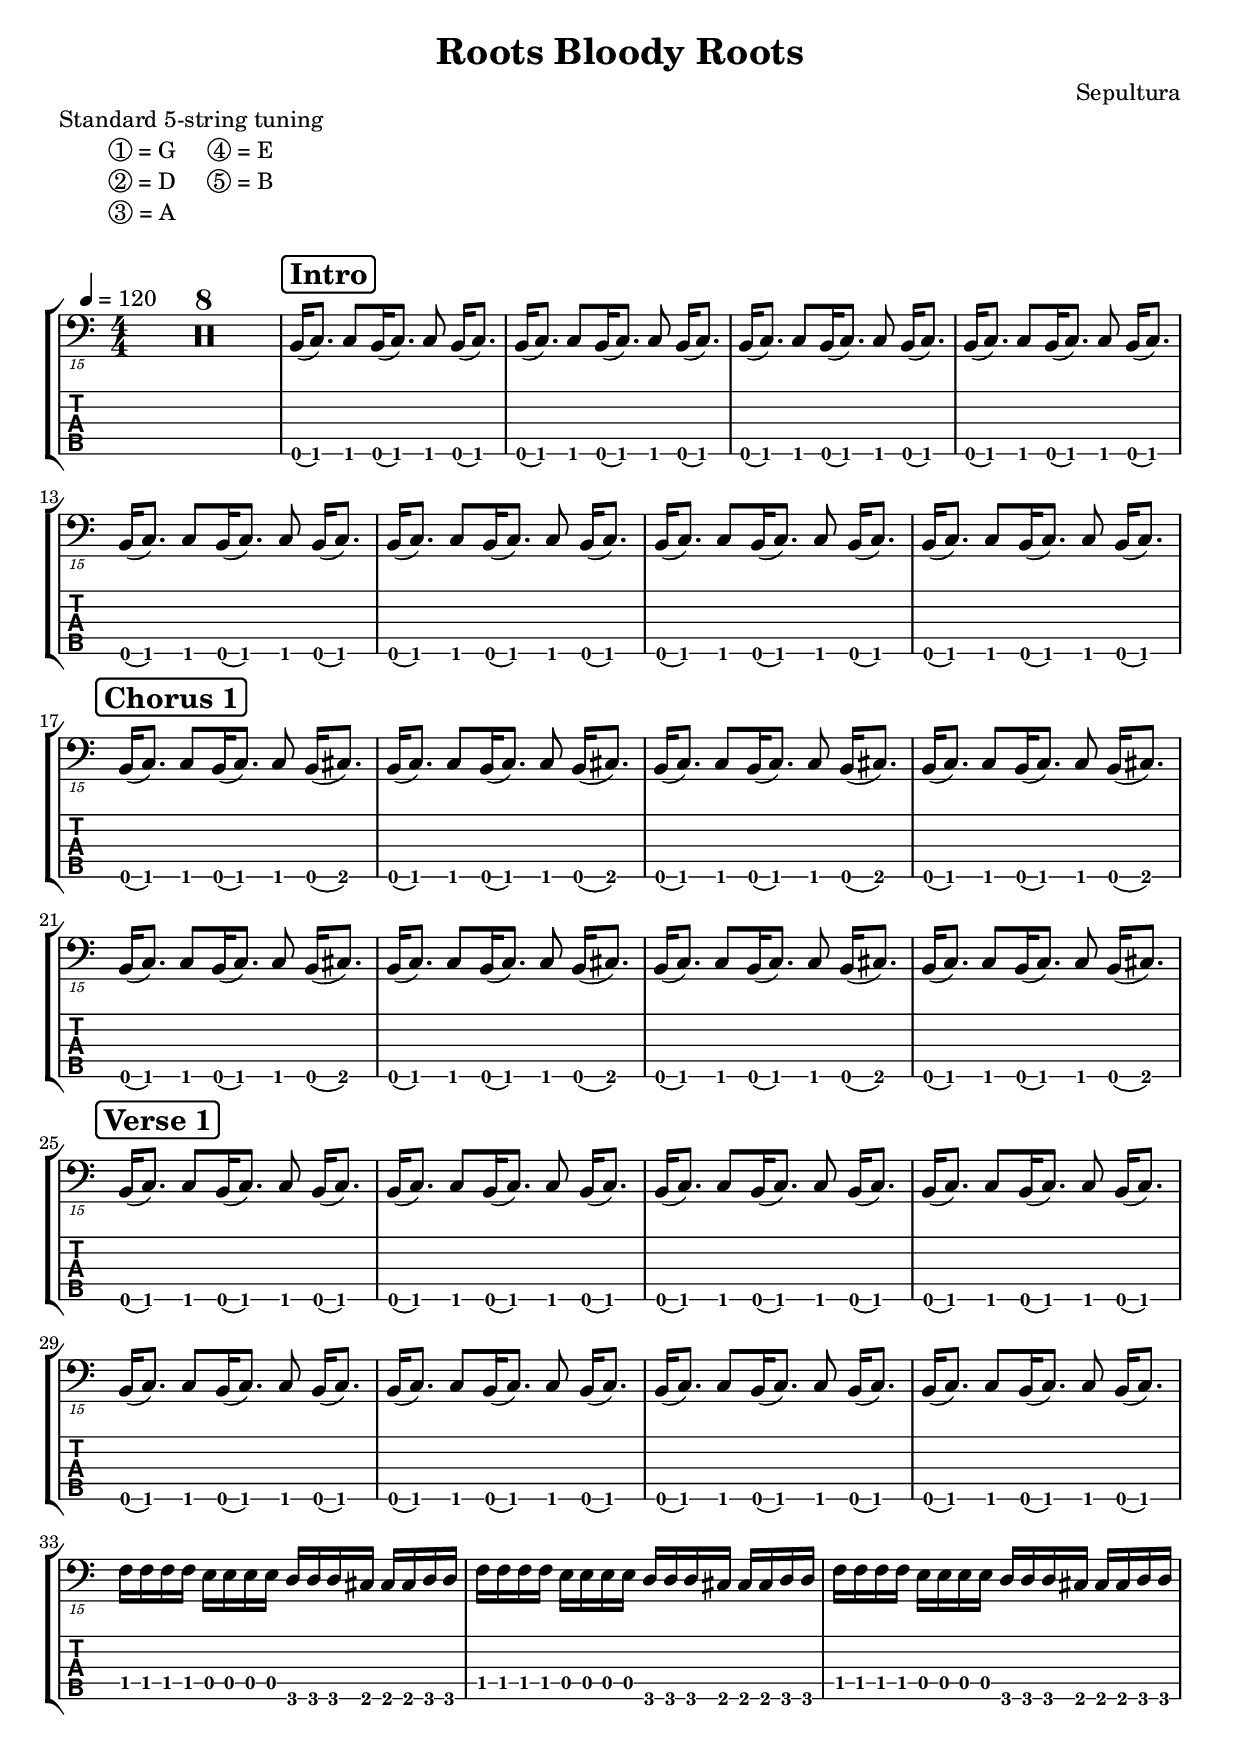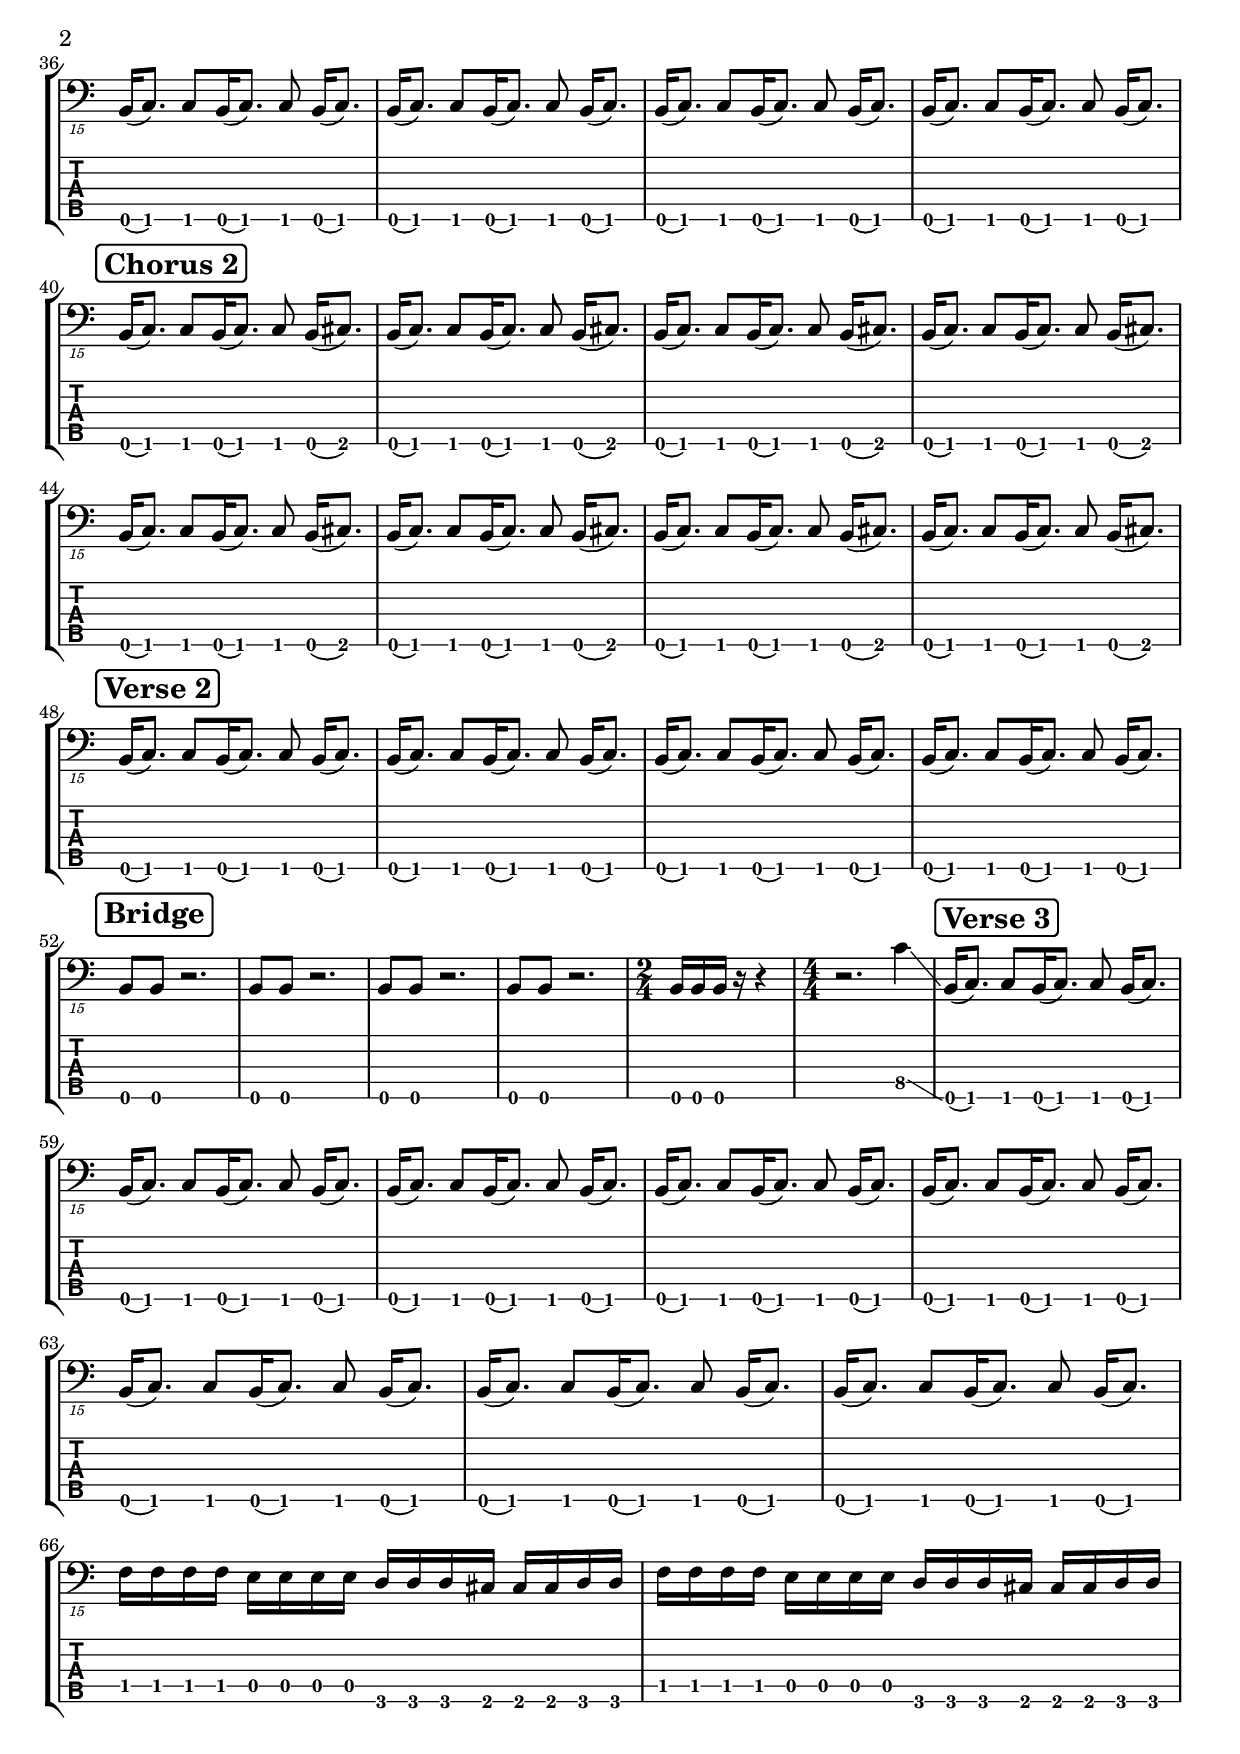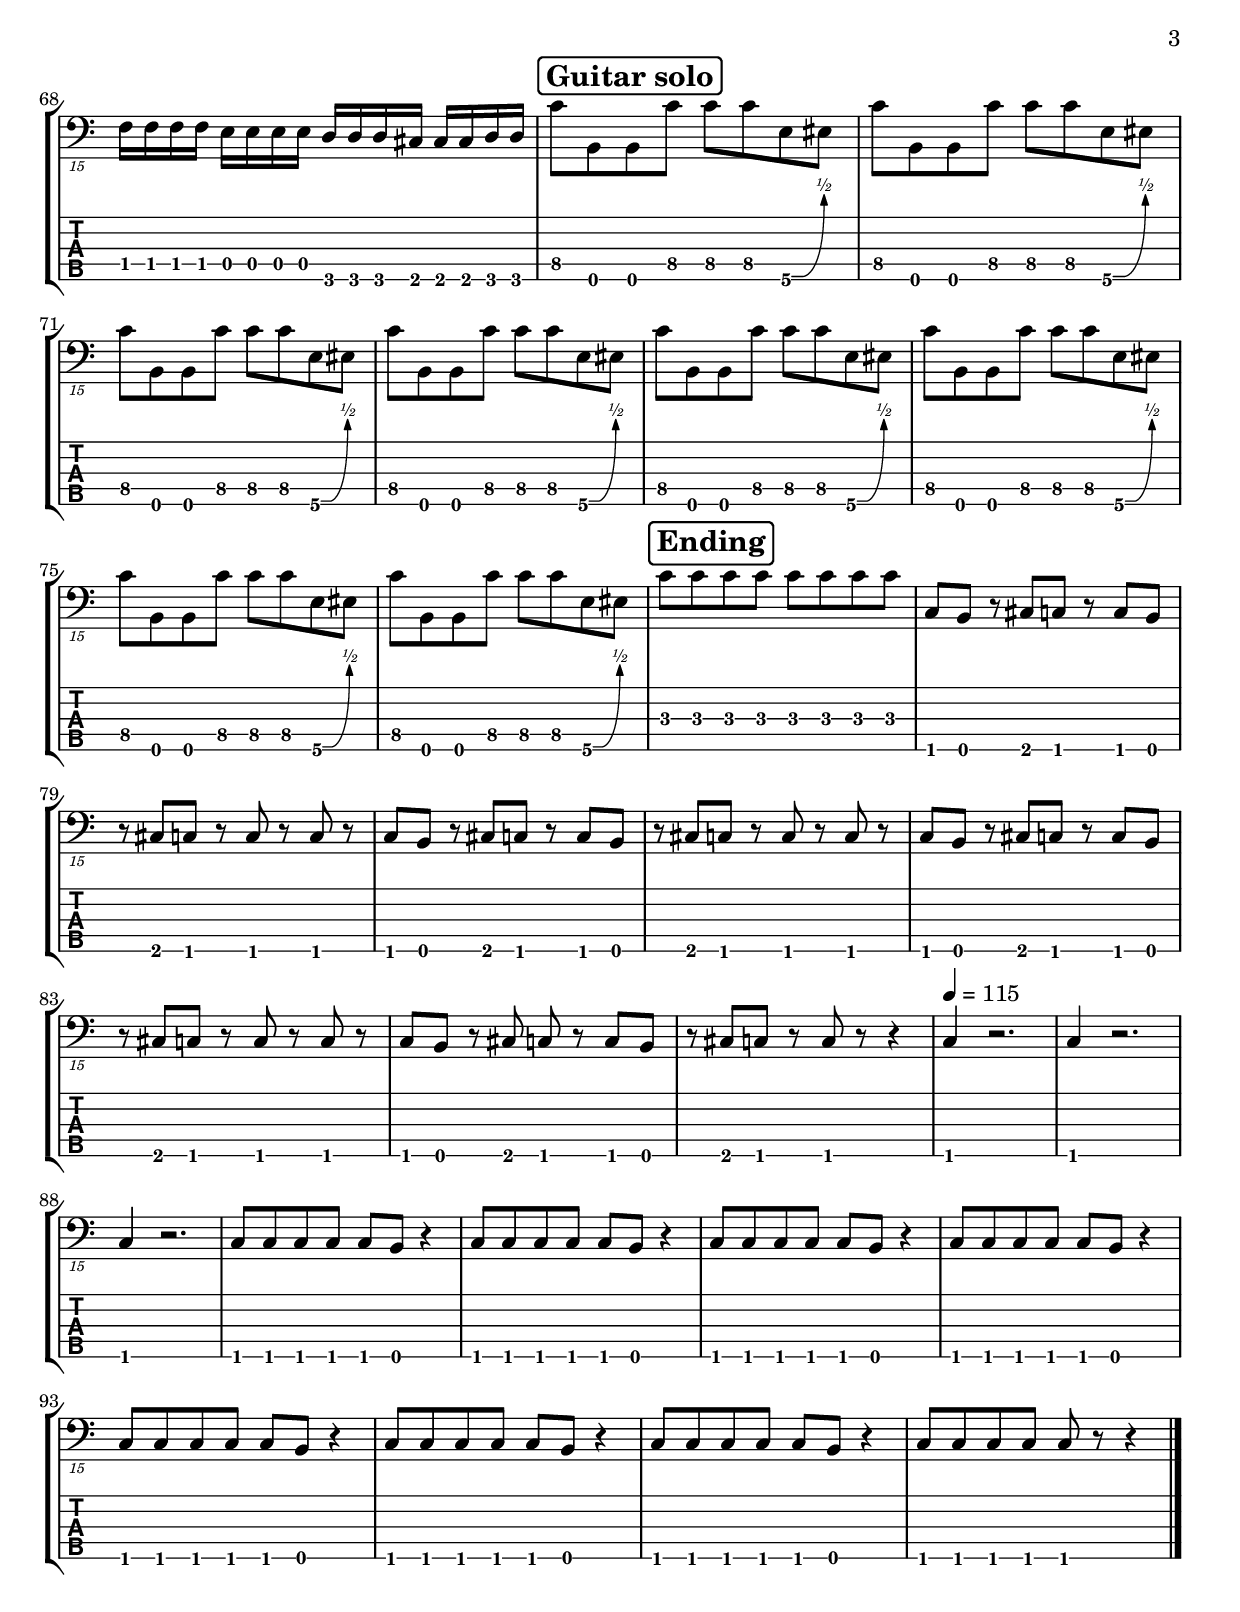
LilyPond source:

\version "2.23.0"

\include "articulate.ly"

\header {
  title = "Roots Bloody Roots"
  composer = "Sepultura"
  author = \markup \fromproperty #'header:composer
  subject = \markup \concat {
    "Bass partition for “"
    \fromproperty #'header:title
    "” by "
    \fromproperty #'header:composer
  }
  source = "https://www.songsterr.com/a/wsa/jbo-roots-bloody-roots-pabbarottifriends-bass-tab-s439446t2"
  keywords = #(string-join '(
    "music"
    "partition"
    "bass"
  ) ", ")
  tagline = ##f
}

\paper {
  indent = 0\mm
  markup-system-spacing.padding = 3
}

section = #(define-music-function (text) (string?) #{
  \once \override Score.RehearsalMark.self-alignment-X = #LEFT
  \once \override Score.RehearsalMark.padding = #2
  \mark \markup \override #'(thickness . 2) \rounded-box \bold #text
#})

intro = {
  b,,16( c8.) c8[ b16( c8.)] c8 b16([ c8.)]
}

chorus = {
  b16( c8.) c8[ b16( c8.)] c8 b16([ cis8.)]
}

verse = {
  \repeat unfold 4 f16
  \repeat unfold 4 e
  \repeat unfold 3 d
  \repeat unfold 3 cis
  \repeat unfold 2 d
}

solo = {
  c8\4 b, b c'\4 c\4 c\4 e,8\5\^ eis
}

song = \relative c {
  \numericTimeSignature
  \time 4/4
  % Don't put the initial silence in the MIDI
  \tag #'score {
    \compressMMRests R1*8
  }
  \override Score.RehearsalMark.self-alignment-X = #LEFT
  \section "Intro"
  \repeat unfold 8 \intro
  \section "Chorus 1"
  \repeat unfold 8 \chorus
  \break
  \section "Verse 1"
  \repeat unfold 8 \relative c \intro
  \break
  \repeat unfold 3 \verse
  \repeat unfold 4 \relative c \intro
  \break
  \section "Chorus 2"
  \repeat unfold 8 \chorus
  \break
  \section "Verse 2"
  \repeat unfold 4 \relative c \intro
  \break
  \section "Bridge"
  \repeat unfold 4 {
    b8 b r2.
  }
  \time 2/4
  \partial 2
  b16 b b r16 r4
  \time 4/4
  r2. c'4\4 \glissando
  \section "Verse 3"
  \repeat unfold 8 \relative c \intro
  \break
  \repeat unfold 3 \relative c,, \verse
  \section "Guitar solo"
  \repeat unfold 8 \solo
  \section "Ending"
  \repeat unfold 8 { c'8 }
  \repeat unfold 3 {
    c, b r cis[ c] r c b
    r cis c r c r c r
  }
  c b r cis c r c b
  r cis c r c r8 r4
  \tempo 4 = 115
  \repeat unfold 3 {
    c4 r2.
  }
  \repeat unfold 7 {
    \repeat unfold 5 { c8 } b r4
  }
  \repeat unfold 5 { c8 } r8 r4 \bar "|."
}

staff = \new StaffGroup \with {
  midiInstrument = #"electric bass (finger)"
} <<
  \new Staff {
    \clef "bass_15"
    \once \override Score.MetronomeMark.extra-offset = #'(-3 . 0)
    \tempo 4 = 120
    \song
  }
  \new TabStaff \with { stringTunings = #bass-five-string-tuning } {
    \clef moderntab
    \song
  }
>>

\markup {
  \center-column {
    \line{Standard 5-string tuning}
    \concat{
       \left-column{
        \line{\circle 1 = G}
        \line{\circle 2 = D}
        \line{\circle 3 = A}
      }
      \hspace #3
      \right-column{
        \line{\circle 4 = E}
        \line{\circle 5 = B}
      }
    }
  }
}

\score {
  \keepWithTag #'score \staff
  \layout {
    \context {
      \Voice
      \omit StringNumber
    }
    \context {
      \TabVoice
      \consists "Bend_spanner_engraver"
    }
  }
}

\score {
  \unfoldRepeats \articulate \keepWithTag #'midi \staff
  \midi {}
}
